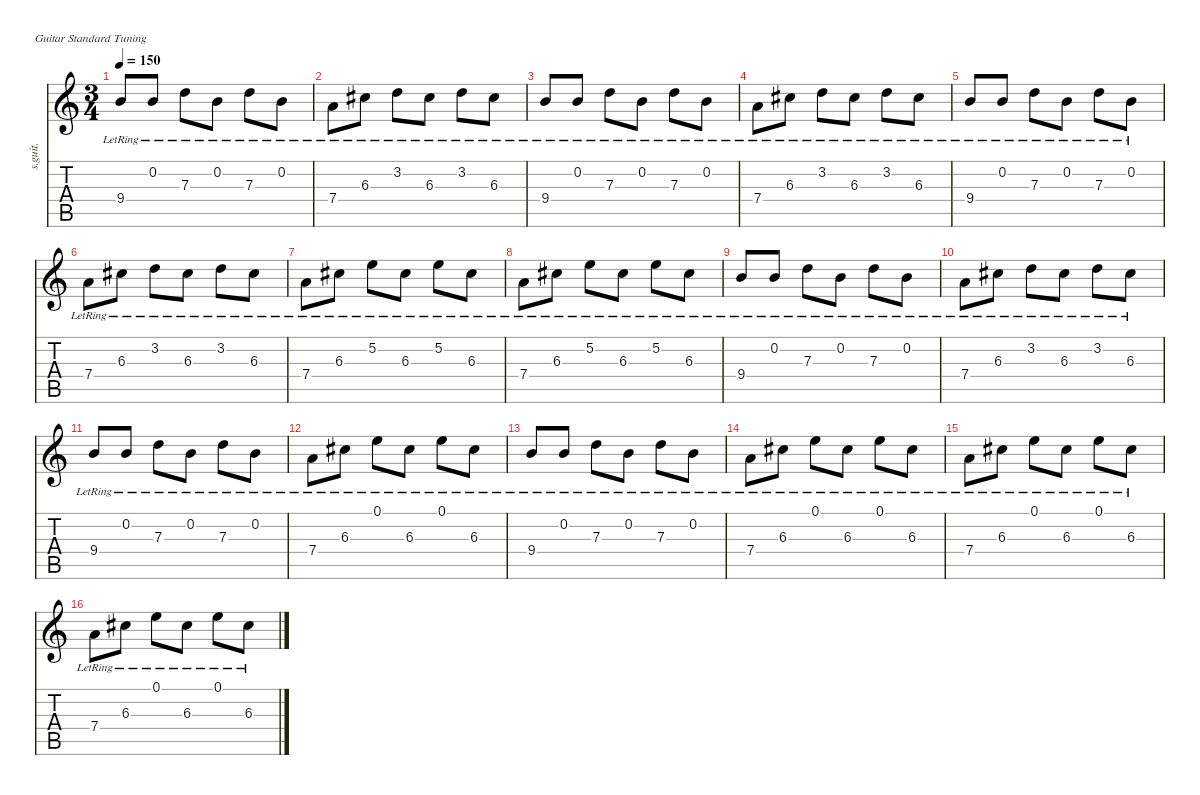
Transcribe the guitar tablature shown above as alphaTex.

\defaultSystemsLayout 4
\hideDynamics
\bracketExtendMode nobrackets
\track ("Arpeggio" "s.guit.") {instrument acousticguitarnylon}
\staff {score tabs}
\tuning (E4 B3 G3 D3 A2 E2)
\ts (3 4)
\beaming (8 2 2 2)
\tempo 150
\clef g2
\ks c
9.4{lr}.8{dy mf instrument acousticguitarnylon beam Up} 0.2{lr}.8{beam Up} 7.3{lr}.8{beam Down} 0.2{lr}.8{beam Down} 7.3{lr}.8{beam Down} 0.2{lr}.8{beam Down} |
7.4{lr}.8{beam Down} 6.3{lr acc #}.8{beam Down} 3.2{lr}.8{beam Down} 6.3{lr acc #}.8{beam Down} 3.2{lr}.8{beam Down} 6.3{lr acc #}.8{beam Down} |
9.4{lr}.8{beam Up} 0.2{lr}.8{beam Up} 7.3{lr}.8{beam Down} 0.2{lr}.8{beam Down} 7.3{lr}.8{beam Down} 0.2{lr}.8{beam Down} |
7.4{lr}.8{beam Down} 6.3{lr acc #}.8{beam Down} 3.2{lr}.8{beam Down} 6.3{lr acc #}.8{beam Down} 3.2{lr}.8{beam Down} 6.3{lr acc #}.8{beam Down} |
9.4{lr}.8{beam Up} 0.2{lr}.8{beam Up} 7.3{lr}.8{beam Down} 0.2{lr}.8{beam Down} 7.3{lr}.8{beam Down} 0.2{lr}.8{beam Down} |
7.4{lr}.8{beam Down} 6.3{lr acc #}.8{beam Down} 3.2{lr}.8{beam Down} 6.3{lr acc #}.8{beam Down} 3.2{lr}.8{beam Down} 6.3{lr acc #}.8{beam Down} |
7.4{lr}.8{beam Down} 6.3{lr acc #}.8{beam Down} 5.2{lr}.8{beam Down} 6.3{lr acc #}.8{beam Down} 5.2{lr}.8{beam Down} 6.3{lr acc #}.8{beam Down} |
7.4{lr}.8{beam Down} 6.3{lr acc #}.8{beam Down} 5.2{lr}.8{beam Down} 6.3{lr acc #}.8{beam Down} 5.2{lr}.8{beam Down} 6.3{lr acc #}.8{beam Down} |
9.4{lr}.8{beam Up} 0.2{lr}.8{beam Up} 7.3{lr}.8{beam Down} 0.2{lr}.8{beam Down} 7.3{lr}.8{beam Down} 0.2{lr}.8{beam Down} |
7.4{lr}.8{beam Down} 6.3{lr acc #}.8{beam Down} 3.2{lr}.8{beam Down} 6.3{lr acc #}.8{beam Down} 3.2{lr}.8{beam Down} 6.3{lr acc #}.8{beam Down} |
9.4{lr}.8{beam Up} 0.2{lr}.8{beam Up} 7.3{lr}.8{beam Down} 0.2{lr}.8{beam Down} 7.3{lr}.8{beam Down} 0.2{lr}.8{beam Down} |
7.4{lr}.8{beam Down} 6.3{lr acc #}.8{beam Down} 0.1{lr}.8{beam Down} 6.3{lr acc #}.8{beam Down} 0.1{lr}.8{beam Down} 6.3{lr acc #}.8{beam Down} |
9.4{lr}.8{beam Up} 0.2{lr}.8{beam Up} 7.3{lr}.8{beam Down} 0.2{lr}.8{beam Down} 7.3{lr}.8{beam Down} 0.2{lr}.8{beam Down} |
7.4{lr}.8{beam Down} 6.3{lr acc #}.8{beam Down} 0.1{lr}.8{beam Down} 6.3{lr acc #}.8{beam Down} 0.1{lr}.8{beam Down} 6.3{lr acc #}.8{beam Down} |
7.4{lr}.8{beam Down} 6.3{lr acc #}.8{beam Down} 0.1{lr}.8{beam Down} 6.3{lr acc #}.8{beam Down} 0.1{lr}.8{beam Down} 6.3{lr acc #}.8{beam Down} |
7.4{lr}.8{beam Down} 6.3{lr acc #}.8{beam Down} 0.1{lr}.8{beam Down} 6.3{lr acc #}.8{beam Down} 0.1{lr}.8{beam Down} 6.3{lr acc #}.8{beam Down}
